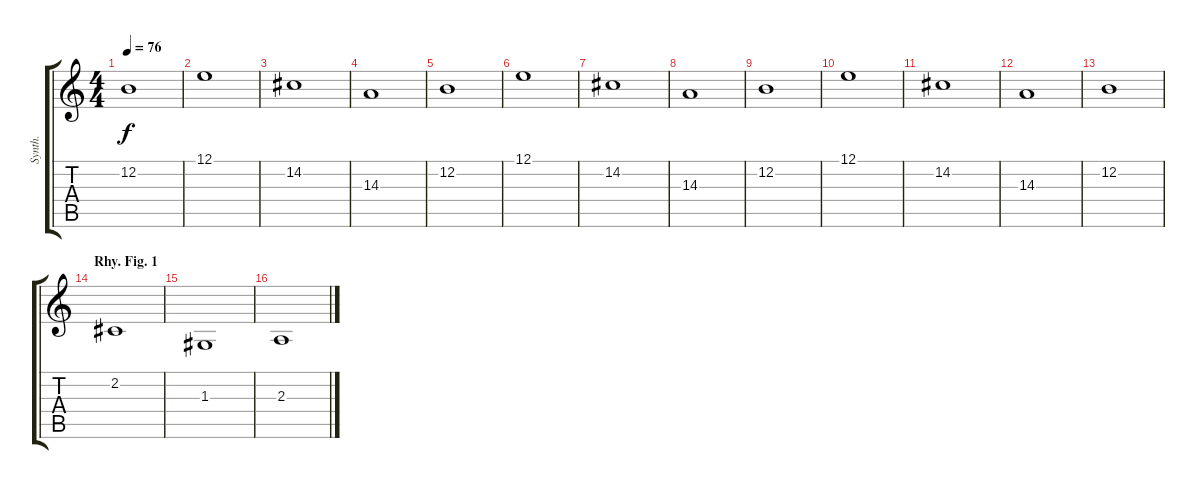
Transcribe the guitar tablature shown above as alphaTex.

\track ("Synth." "Synth.") {instrument synthstrings1}
\staff {score tabs}
\tuning (E4 B3 G3 D3 A2 E2) {hide}
\ts (4 4)
\tempo 76
\clef g2
\ks c
12.2.1{dy f} |
12.1.1 |
14.2.1 |
14.3.1 |
12.2.1 |
12.1.1 |
14.2.1 |
14.3.1 |
12.2.1 |
12.1.1 |
14.2.1 |
14.3.1 |
12.2.1 |
\section ("" "Rhy. Fig. 1")
2.2.1 |
1.3.1 |
2.3.1
